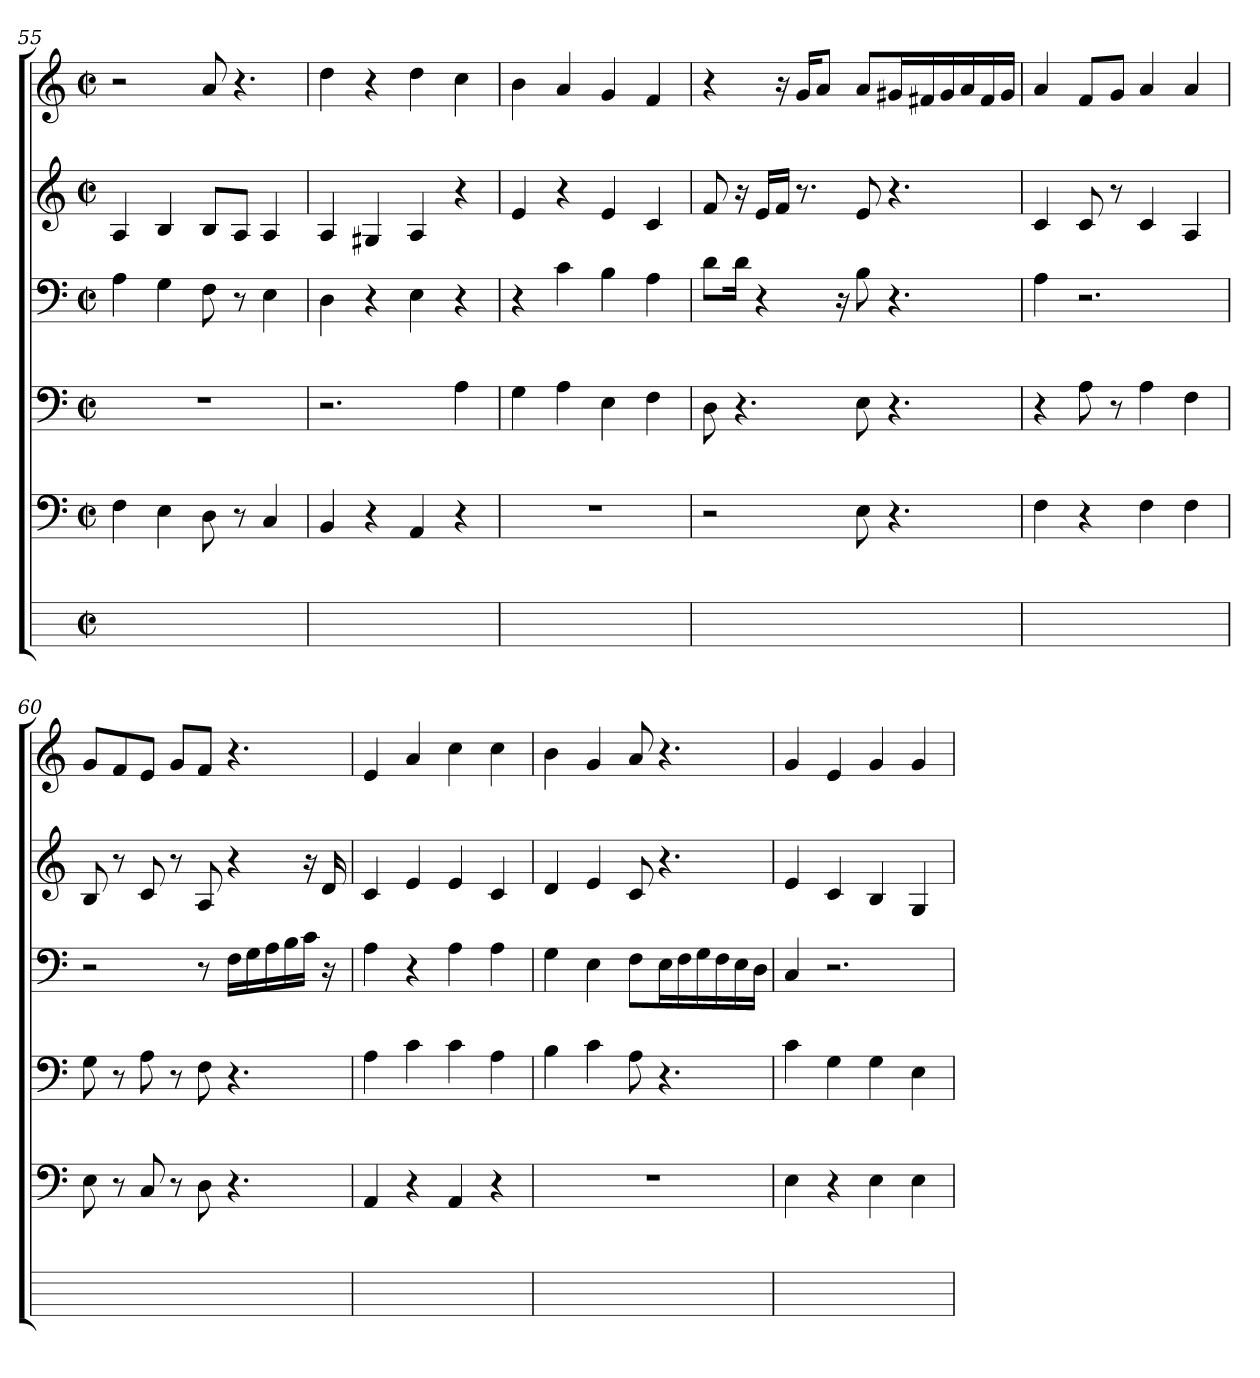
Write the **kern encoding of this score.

**kern	**kern	**kern	**kern	**kern	**kern
*part6	*part5	*part4	*part3	*part2	*part1
*staff6	*staff5	*staff4	*staff3	*staff2	*staff1
*	*clefF4	*clefF4	*clefF4	*clefG2	*clefG2
*	*k[]	*k[]	*k[]	*k[]	*k[]
*	*C:	*C:	*C:	*C:	*C:
*M2/2	*M2/2	*M2/2	*M2/2	*M2/2	*M2/2
*met(c|)	*met(c|)	*met(c|)	*met(c|)	*met(c|)	*met(c|)
=55	=55	=55	=55	=55	=55
1ryy	4F	1r	4A	4Ai	2r
.	4E	.	4G	4B	.
.	8D	.	8F	8BiL	8a
.	8r	.	8r	8AjJ	4.r
.	4C	.	4E	4A	.
=56	=56	=56	=56	=56	=56
1ryy	4BB	2.r	4D	4Ai	4dd
.	4r	.	4r	4G#X	4r
.	4AA	.	4E	4A	4ddi
.	4r	4A	4r	4r	4cc
=57	=57	=57	=57	=57	=57
1ryy	1r	4G	4r	4e	4b
.	.	4A	4c	4r	4a
.	.	4E	4B	4e	4g
.	.	4F	4A	4c	4f
=58	=58	=58	=58	=58	=58
1ryy	2r	8D	8dL	8f	4r
.	.	4.r	16diJk	16r	.
.	.	.	4r	16ejLL	.
.	.	.	.	16fiJJ	16r
.	.	.	.	8.r	16gjKL
.	.	.	.	.	8ajJ
.	.	.	16r	.	.
.	8E	8E	8B	8e	8aiL
.	4.r	4.r	4.r	4.r	16g#XjL
.	.	.	.	.	16f#Xj
.	.	.	.	.	16g#
.	.	.	.	.	16aj
.	.	.	.	.	16f#j
.	.	.	.	.	16g#jJJ
=59	=59	=59	=59	=59	=59
1ryy	4F	4r	4A	4c	4a
.	4r	8A	2.r	8c	8fL
.	.	8r	.	8r	8gjJ
.	4Fi	4A	.	4c	4a
.	4F	4F	.	4A	4a
=60	=60	=60	=60	=60	=60
1ryy	8E	8G	2r	8B	8gL
.	8r	8r	.	8r	8fj
.	8C	8A	.	8c	8eJ
.	8r	8r	.	8r	8gjL
.	8D	8F	8r	8A	8fJ
.	4.r	4.r	16FjLL	4r	4.r
.	.	.	16Gj	.	.
.	.	.	16Aj	.	.
.	.	.	16Bj	.	.
.	.	.	16cZJJ	16r	.
.	.	.	16r	16dj	.
=61	=61	=61	=61	=61	=61
1ryy	4AA	4A	4A	4c	4e
.	4r	4c	4r	4e	4a
.	4AAi	4c	4A	4e	4cc
.	4r	4A	4A	4c	4cc
=62	=62	=62	=62	=62	=62
1ryy	1r	4B	4G	4d	4b
.	.	4cZ	4E	4e	4g
.	.	8A	8FL	8c	8a
.	.	4.r	16EjL	4.r	4.r
.	.	.	16Fj	.	.
.	.	.	16Gj	.	.
.	.	.	16Fj	.	.
.	.	.	16EZ	.	.
.	.	.	16DjJJ	.	.
=63	=63	=63	=63	=63	=63
1ryy	4E	4c	4CZ	4e	4g
.	4r	4G	2.r	4c	4e
.	4E	4G	.	4B	4g
.	4E	4E	.	4G	4g
=	=	=	=	=	=
*-	*-	*-	*-	*-	*-
